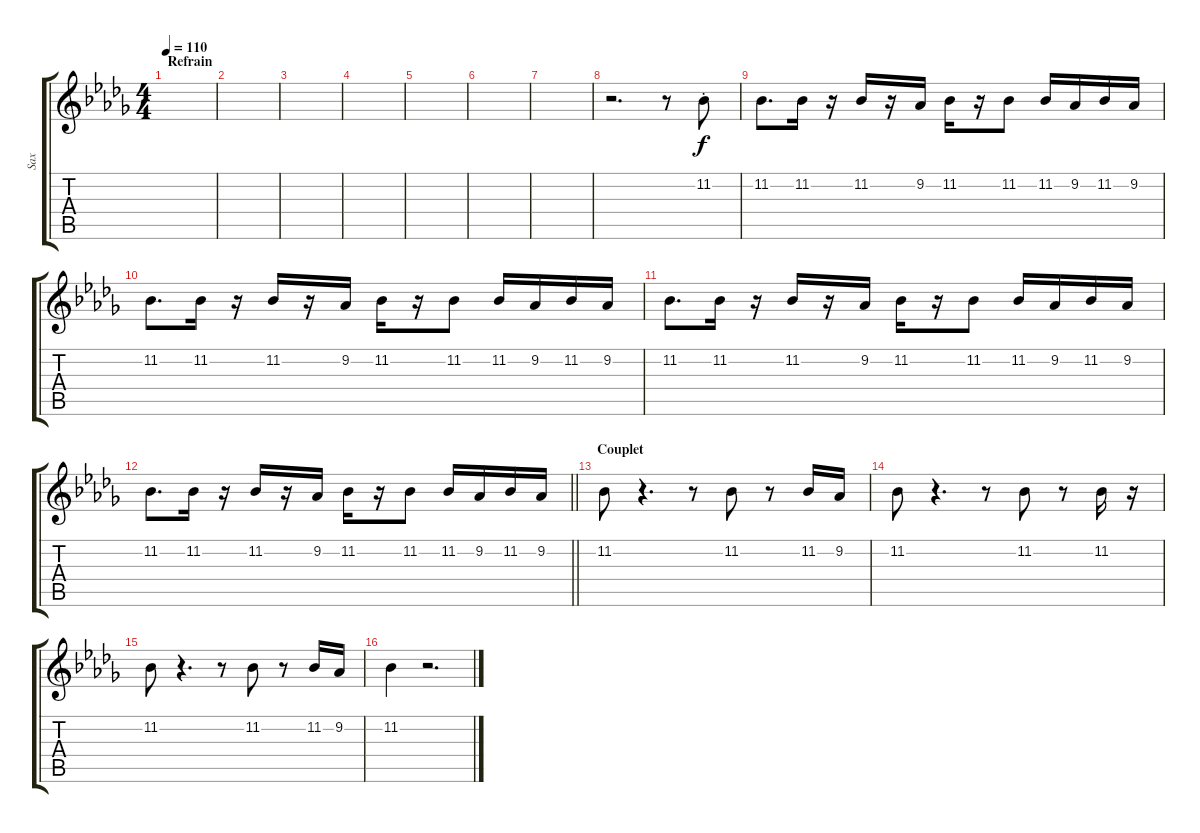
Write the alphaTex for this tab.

\track ("Sax" "Sax") {instrument tenorsax}
\staff {score tabs}
\tuning (E4 B3 G3 D3 A2 E2) {hide}
\ts (4 4)
\section ("" "Refrain")
\tempo 110
\clef g2
\ks bbminor
|
|
|
|
|
|
|
r.2{d} r.8 11.2{st}.8 |
11.2.8{d} 11.2.16 r.16 11.2.16 r.16 9.2.16 11.2.16 r.16 11.2.8 11.2.16 9.2.16 11.2.16 9.2.16 |
11.2.8{d} 11.2.16 r.16 11.2.16 r.16 9.2.16 11.2.16 r.16 11.2.8 11.2.16 9.2.16 11.2.16 9.2.16 |
11.2.8{d} 11.2.16 r.16 11.2.16 r.16 9.2.16 11.2.16 r.16 11.2.8 11.2.16 9.2.16 11.2.16 9.2.16 |
\barLineRight lightlight
11.2.8{d} 11.2.16 r.16 11.2.16 r.16 9.2.16 11.2.16 r.16 11.2.8 11.2.16 9.2.16 11.2.16 9.2.16 |
\section ("" "Couplet")
11.2.8 r.4{d} r.8 11.2.8 r.8 11.2.16 9.2.16 |
11.2.8 r.4{d} r.8 11.2.8 r.8 11.2.16 r.16 |
11.2.8 r.4{d} r.8 11.2.8 r.8 11.2.16 9.2.16 |
11.2.4 r.2{d}
